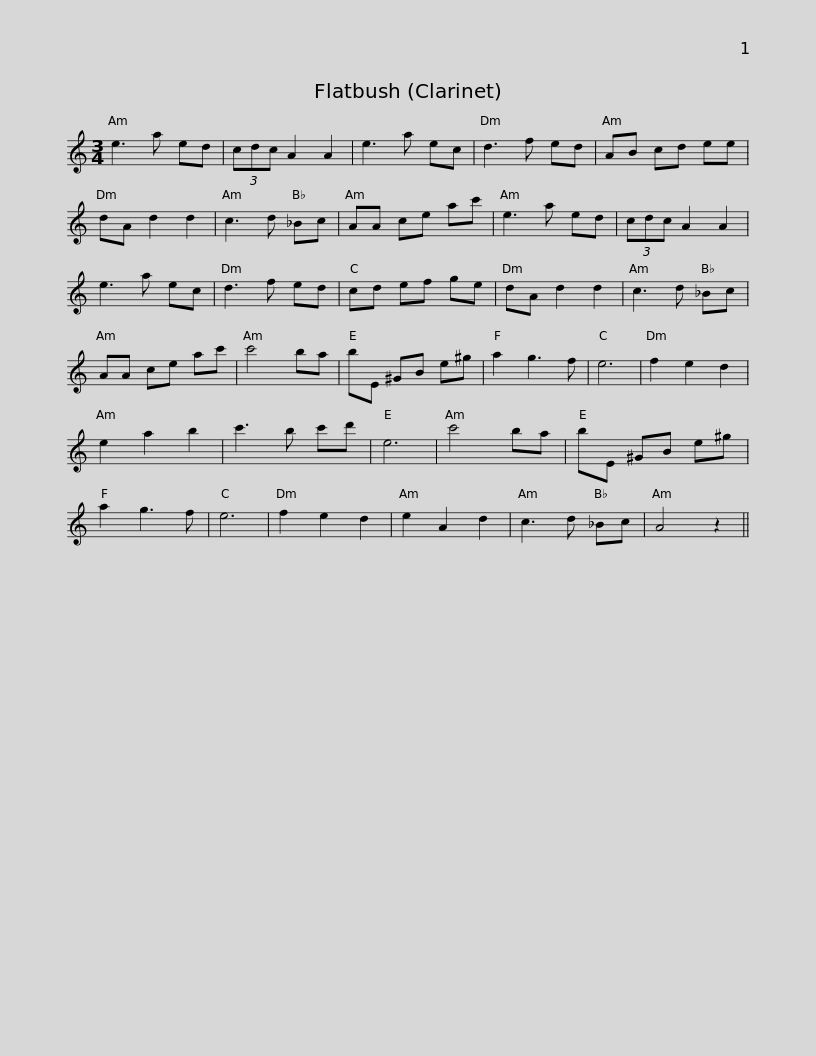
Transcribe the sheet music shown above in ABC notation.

X:1
L:1/8
M:3/4
I:linebreak $
K:C
V:1 treble
V:1
 e3 a ed | (3cdc A2 A2 | e3 a ec | d3 f ed | AB cd ee | %5
 dA d2 d2 | c3 d _Bc | AA ce ac' | e3 a ed |$ (3cdc A2 A2 | %10
 e3 a ec | d3 f ed | cd ef ge | dA d2 d2 | c3 d _Bc | %15
 AA ce ac' | c'4 ba |$ bE ^GB e^g | a2 g3 f | e6 | %20
 f2 e2 d2 | e2 a2 b2 | c'3 b c'd' | e6 | c'4 ba | %25
 bE ^GB e^g | a2 g3 f |$ e6 | f2 e2 d2 | e2 A2 d2 | %30
 c3 d _Bc | A4 z2 || %32
